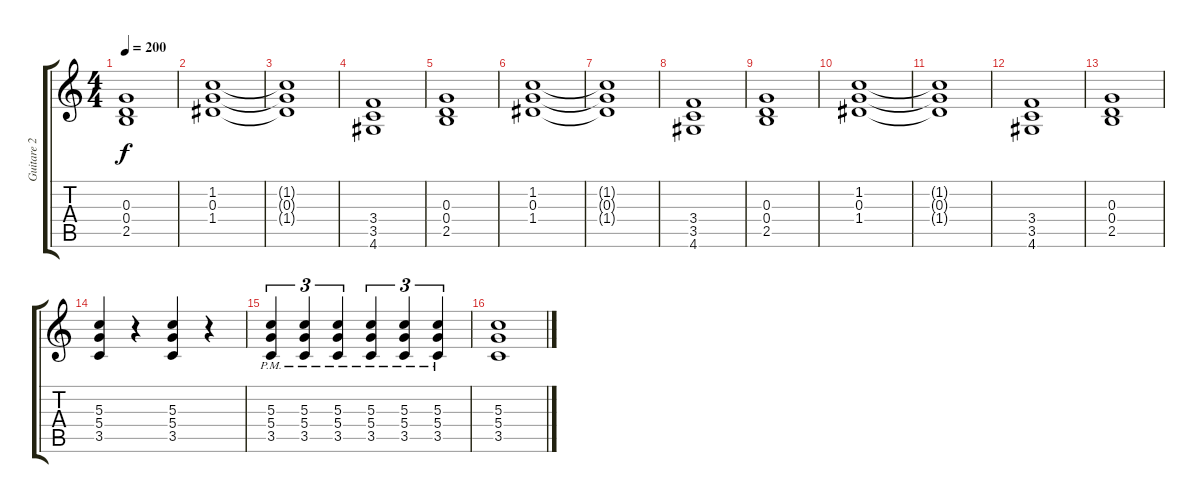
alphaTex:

\track ("Guitare 2" "Guitare 2") {instrument overdrivenguitar}
\staff {score tabs}
\tuning (E4 B3 G3 D3 A2 E2) {hide}
\ts (4 4)
\tempo 200
\clef g2
\ks c
(0.3 0.4 2.5).1{dy f} |
(1.2 0.3 1.4).1 |
(1.2{t} 0.3{t} 1.4{t}).1 |
(3.4 3.5 4.6).1 |
(0.3 0.4 2.5).1 |
(1.2 0.3 1.4).1 |
(1.2{t} 0.3{t} 1.4{t}).1 |
(3.4 3.5 4.6).1 |
(0.3 0.4 2.5).1 |
(1.2 0.3 1.4).1 |
(1.2{t} 0.3{t} 1.4{t}).1 |
(3.4 3.5 4.6).1 |
(0.3 0.4 2.5).1 |
(5.3 5.4 3.5).4 r.4 (5.3 5.4 3.5).4 r.4 |
(5.3{pm} 5.4{pm} 3.5{pm}).4{tu (3 2)} (5.3{pm} 5.4{pm} 3.5{pm}).4{tu (3 2)} (5.3{pm} 5.4{pm} 3.5{pm}).4{tu (3 2)} (5.3{pm} 5.4{pm} 3.5{pm}).4{tu (3 2)} (5.3{pm} 5.4{pm} 3.5{pm}).4{tu (3 2)} (5.3{pm} 5.4{pm} 3.5{pm}).4{tu (3 2)} |
(5.3 5.4 3.5).1
